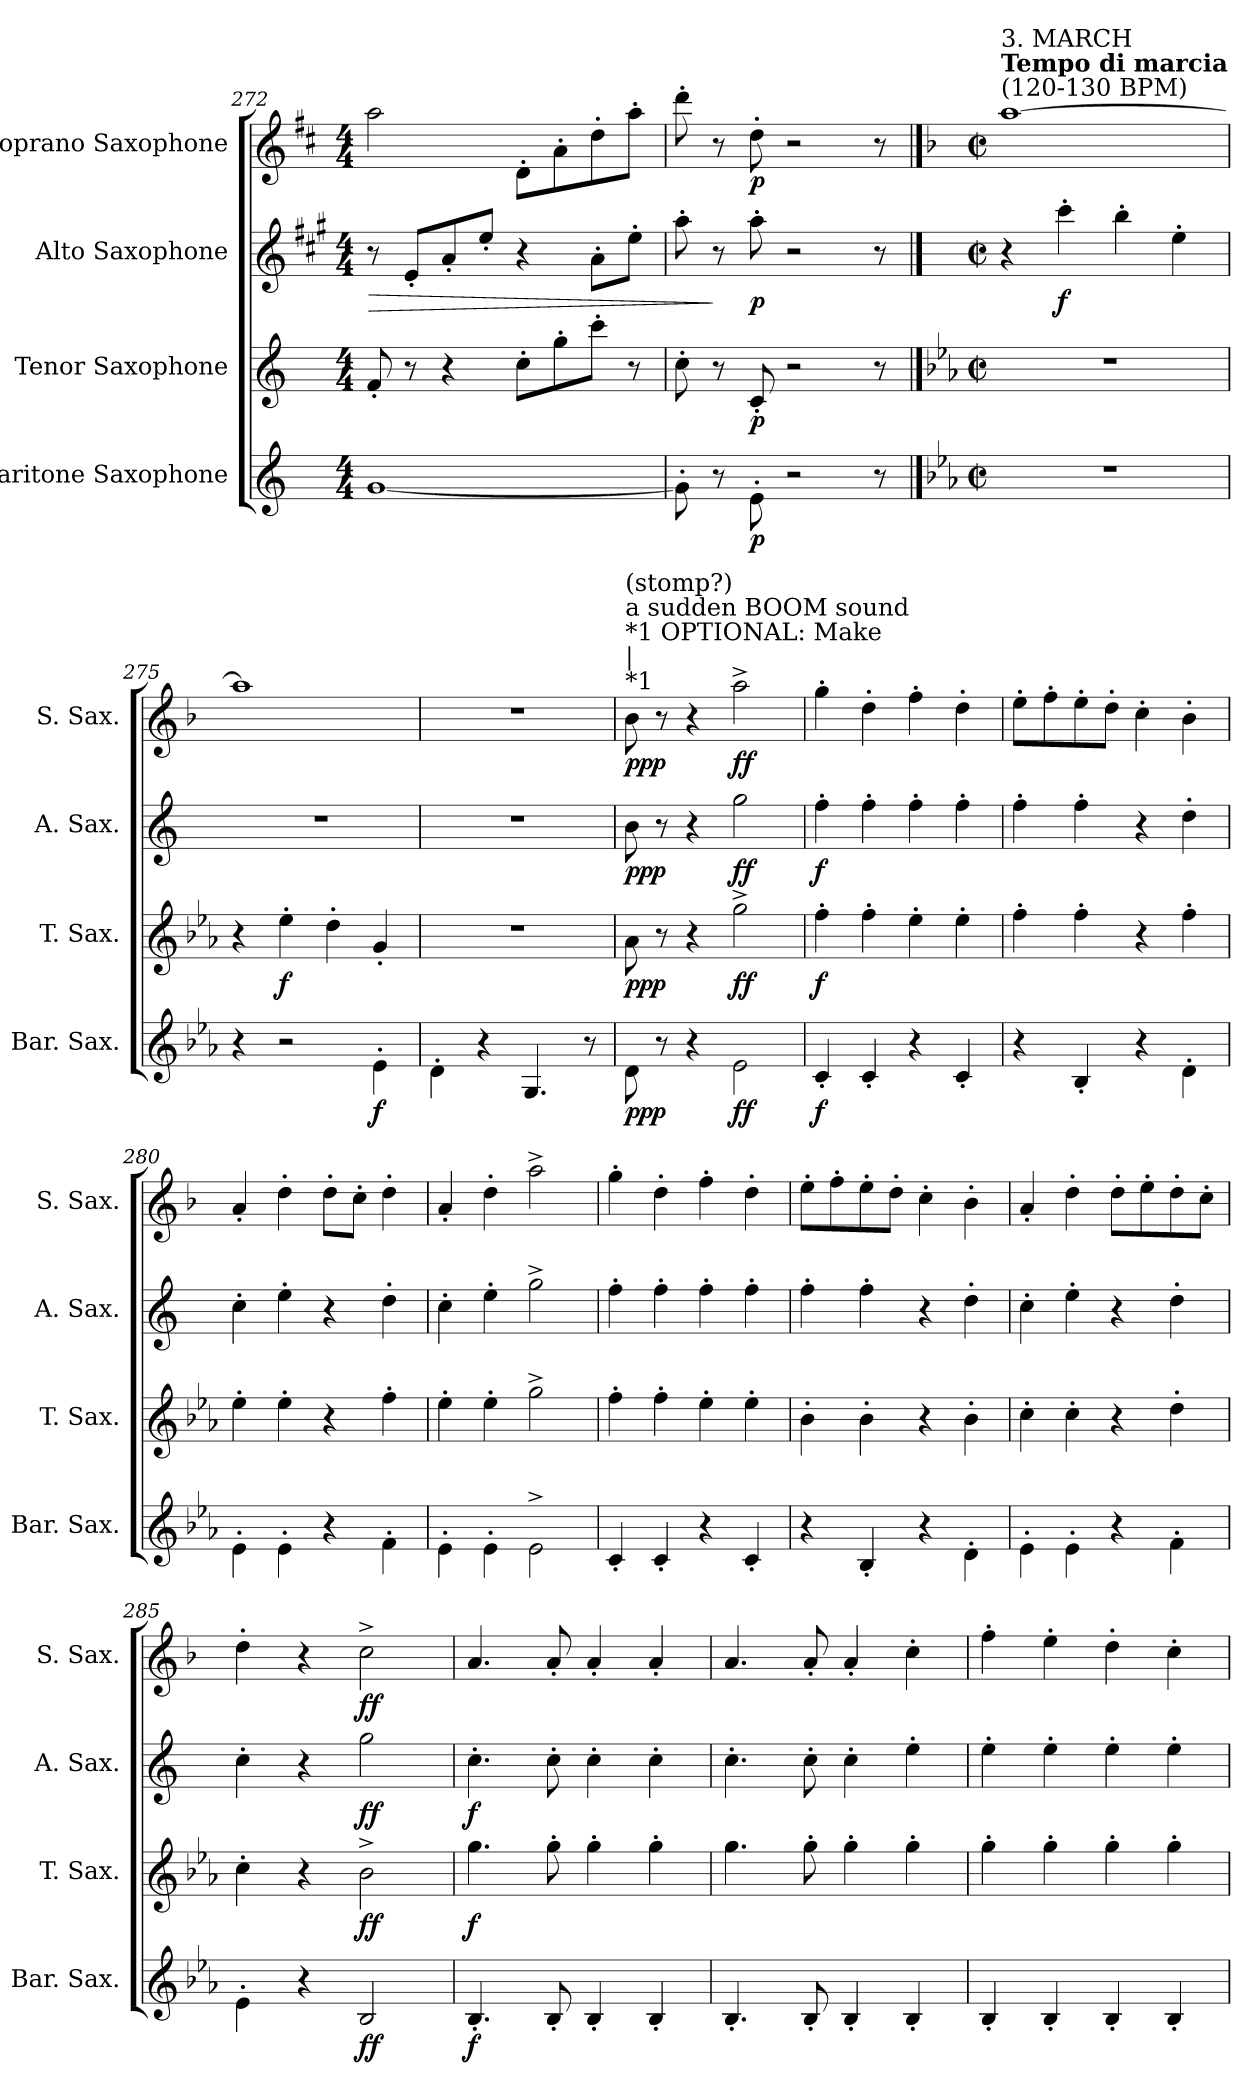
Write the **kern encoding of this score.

**kern	**dynam	**kern	**dynam	**kern	**dynam	**kern	**dynam
*part4	*part4	*part3	*part3	*part2	*part2	*part1	*part1
*staff4	*staff4	*staff3	*staff3	*staff2	*staff2	*staff1	*staff1
*I"Baritone Saxophone	*	*I"Tenor Saxophone	*	*I"Alto Saxophone	*	*I"Soprano Saxophone	*
*I'Bar. Sax.	*	*I'T. Sax.	*	*I'A. Sax.	*	*I'S. Sax.	*
*clefG2	*	*clefG2	*	*clefG2	*	*clefG2	*
*ITrd12c21	*	*ITrd8c14	*	*ITrd5c9	*	*ITrd1c2	*
*k[]	*	*k[]	*	*k[]	*	*k[]	*
*M4/4	*	*M4/4	*	*M4/4	*	*M4/4	*
=272	=272	=272	=272	=272	=272	=272	=272
!	!	!	!	!	!LO:HP:b	!	!
[1G	.	8F'/	.	8r	>	2gg\	.
.	.	8r	.	8G'/L	.	.	.
.	.	4r	.	8c'/	.	.	.
.	.	.	.	8g'/J	.	.	.
.	.	8c'\L	.	4r	.	8c'\L	.
.	.	8g'\	.	.	.	8g'\	.
.	.	8cc'\J	.	8c'\L	.	8cc'\	.
.	.	8r	.	8g'\J	.	8gg'\J	.
=273	=273	=273	=273	=273	=273	=273	=273
8G'\]	.	8c'\	.	8cc'\	.	8ccc'\	.
8r	.	8r	.	8r	]	8r	.
!	!LO:DY:b	!	!LO:DY:b	!	!LO:DY:b	!	!LO:DY:b
8E'\	p	8C'/	p	8cc'\	p	8cc'\	p
2r	.	2r	.	2r	.	2r	.
8r	.	8r	.	8r	.	8r	.
!!LO:PB:g=z
==274	==274	==274	==274	==274	==274	==274	==274
*k[b-e-a-]	*	*k[b-e-a-]	*	*k[b-e-a-]	*	*k[b-e-a-]	*
*M2/2	*	*M2/2	*	*M2/2	*	*M2/2	*
*met(c|)	*	*met(c|)	*	*met(c|)	*	*met(c|)	*
!	!	!	!	!	!	!LO:TX:a:t=(120-130 BPM)	!
!	!	!	!	!	!	!LO:TX:a:B:t=Tempo di marcia	!
!	!	!	!	!	!	!LO:TX:a:t=3. MARCH	!
!	!	!	!	!	!	!	!LO:DY:b
!	!	!	!	!	!	!	!LO:DY:n=1:b
1r	.	1r	.	4r	.	[1gg	mf mf
!	!	!	!	!	!LO:DY:b	!	!
.	.	.	.	4ee-'\	f	.	.
.	.	.	.	4dd'\	.	.	.
.	.	.	.	4g'\	.	.	.
=275	=275	=275	=275	=275	=275	=275	=275
4r	.	4r	.	1r	.	1gg]	.
!	!	!	!LO:DY:b	!	!	!	!
2r	.	4e-'\	f	.	.	.	.
.	.	4d'\	.	.	.	.	.
!	!LO:DY:b	!	!	!	!	!	!
4E-'\	f	4G'/	.	.	.	.	.
=276	=276	=276	=276	=276	=276	=276	=276
4D'\	.	1r	.	1r	.	1r	.
4r	.	.	.	.	.	.	.
4.GG/	.	.	.	.	.	.	.
8r	.	.	.	.	.	.	.
=277	=277	=277	=277	=277	=277	=277	=277
!	!	!	!	!	!	!LO:TX:a:t=*1	!
!	!	!	!	!	!	!LO:TX:a:t=|	!
!	!	!	!	!	!	!LO:TX:a:t=*1 OPTIONAL&colon; Make	!
!	!	!	!	!	!	!LO:TX:a:t=a sudden BOOM sound	!
!	!	!	!	!	!	!LO:TX:a:t=(stomp?)	!
!	!LO:DY:b	!	!LO:DY:b	!	!LO:DY:b	!	!LO:DY:b
8D\	ppp	8A-\	ppp	8d\	ppp	8a-\	ppp
8r	.	8r	.	8r	.	8r	.
4r	.	4r	.	4r	.	4r	.
!	!LO:DY:b	!	!LO:DY:b	!	!LO:DY:b	!	!LO:DY:b
2E-\	ff	2g^\	ff	2b-\	ff	2gg^\	ff
=278	=278	=278	=278	=278	=278	=278	=278
!	!LO:DY:b	!	!LO:DY:b	!	!LO:DY:b	!	!
4C'/	f	4f'\	f	4a-'\	f	4ff'\	.
4C'/	.	4f'\	.	4a-'\	.	4cc'\	.
4r	.	4e-'\	.	4a-'\	.	4ee-'\	.
4C'/	.	4e-'\	.	4a-'\	.	4cc'\	.
=279	=279	=279	=279	=279	=279	=279	=279
4r	.	4f'\	.	4a-'\	.	8dd'\L	.
.	.	.	.	.	.	8ee-'\	.
4BB-'/	.	4f'\	.	4a-'\	.	8dd'\	.
.	.	.	.	.	.	8cc'\J	.
4r	.	4r	.	4r	.	4b-'\	.
4D'\	.	4f'\	.	4f'\	.	4a-'\	.
=280	=280	=280	=280	=280	=280	=280	=280
4E-'\	.	4e-'\	.	4e-'\	.	4g'/	.
4E-'\	.	4e-'\	.	4g'\	.	4cc'\	.
4r	.	4r	.	4r	.	8cc'\L	.
.	.	.	.	.	.	8b-'\J	.
4F'\	.	4f'\	.	4f'\	.	4cc'\	.
=281	=281	=281	=281	=281	=281	=281	=281
4E-'\	.	4e-'\	.	4e-'\	.	4g'/	.
4E-'\	.	4e-'\	.	4g'\	.	4cc'\	.
2E-^\	.	2g^\	.	2b-^\	.	2gg^\	.
=282	=282	=282	=282	=282	=282	=282	=282
4C'/	.	4f'\	.	4a-'\	.	4ff'\	.
4C'/	.	4f'\	.	4a-'\	.	4cc'\	.
4r	.	4e-'\	.	4a-'\	.	4ee-'\	.
4C'/	.	4e-'\	.	4a-'\	.	4cc'\	.
!!LO:LB:g=z
=283	=283	=283	=283	=283	=283	=283	=283
4r	.	4B-'\	.	4a-'\	.	8dd'\L	.
.	.	.	.	.	.	8ee-'\	.
4BB-'/	.	4B-'\	.	4a-'\	.	8dd'\	.
.	.	.	.	.	.	8cc'\J	.
4r	.	4r	.	4r	.	4b-'\	.
4D'\	.	4B-'\	.	4f'\	.	4a-'\	.
=284	=284	=284	=284	=284	=284	=284	=284
4E-'\	.	4c'\	.	4e-'\	.	4g'/	.
4E-'\	.	4c'\	.	4g'\	.	4cc'\	.
4r	.	4r	.	4r	.	8cc'\L	.
.	.	.	.	.	.	8dd'\	.
4F'\	.	4d'\	.	4f'\	.	8cc'\	.
.	.	.	.	.	.	8b-'\J	.
=285	=285	=285	=285	=285	=285	=285	=285
4E-'\	.	4c'\	.	4e-'\	.	4cc'\	.
4r	.	4r	.	4r	.	4r	.
!	!LO:DY:b	!	!LO:DY:b	!	!LO:DY:b	!	!LO:DY:b
2BB-/	ff	2B-^\	ff	2b-\	ff	2b-^\	ff
=286	=286	=286	=286	=286	=286	=286	=286
!	!LO:DY:b	!	!LO:DY:b	!	!LO:DY:b	!	!
4.BB-'/	f	4.g\	f	4.e-'\	f	4.g/	.
8BB-'/	.	8g'\	.	8e-'\	.	8g'/	.
4BB-'/	.	4g'\	.	4e-'\	.	4g'/	.
4BB-'/	.	4g'\	.	4e-'\	.	4g'/	.
=287	=287	=287	=287	=287	=287	=287	=287
4.BB-'/	.	4.g\	.	4.e-'\	.	4.g/	.
8BB-'/	.	8g'\	.	8e-'\	.	8g'/	.
4BB-'/	.	4g'\	.	4e-'\	.	4g'/	.
4BB-'/	.	4g'\	.	4g'\	.	4b-'\	.
=288	=288	=288	=288	=288	=288	=288	=288
4BB-'/	.	4g'\	.	4g'\	.	4ee-'\	.
4BB-'/	.	4g'\	.	4g'\	.	4dd'\	.
4BB-'/	.	4g'\	.	4g'\	.	4cc'\	.
4BB-'/	.	4g'\	.	4g'\	.	4b-'\	.
=	=	=	=	=	=	=	=
*-	*-	*-	*-	*-	*-	*-	*-
